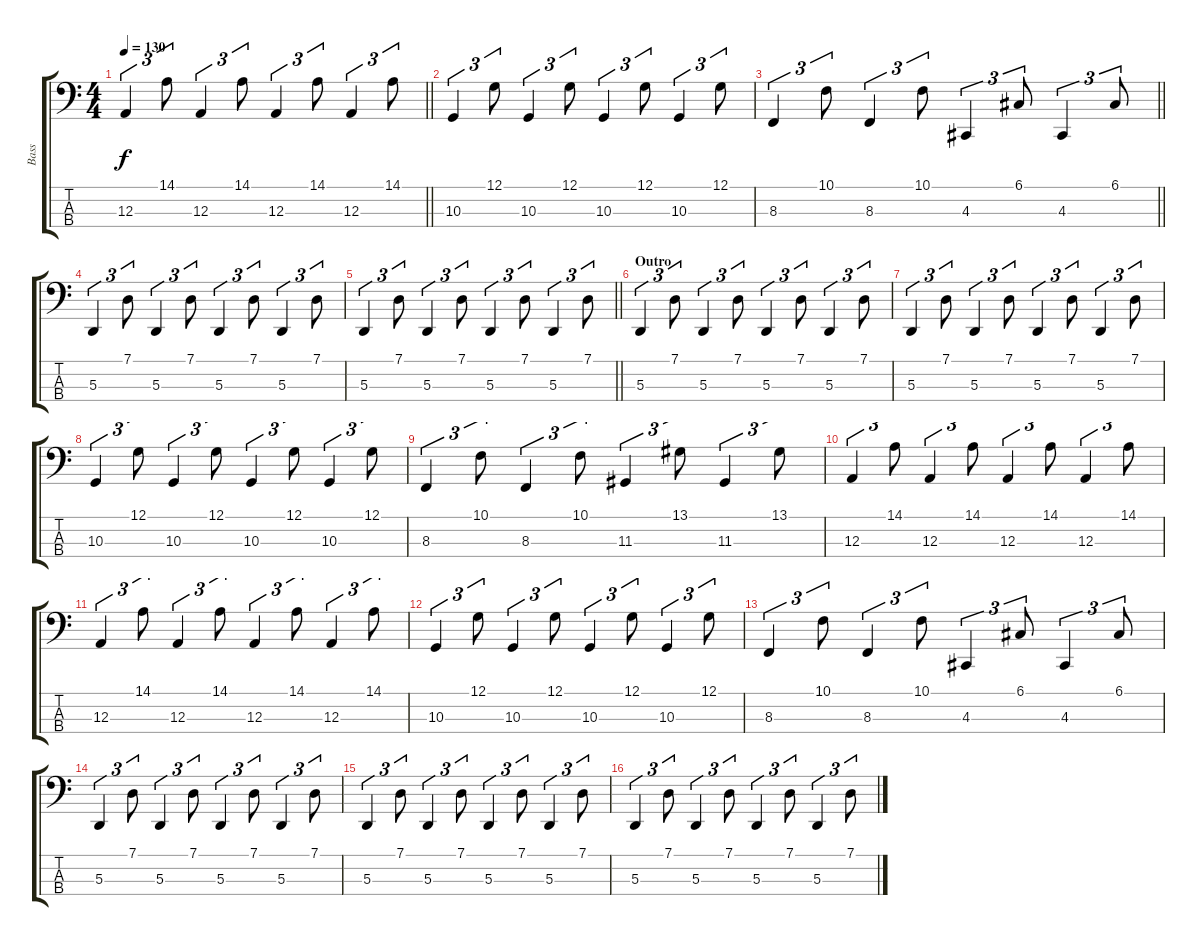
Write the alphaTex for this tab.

\track ("Bass" "Bass") {instrument lead2sawtooth}
\staff {score tabs}
\tuning (G2 D2 A1 E1) {hide}
\ts (4 4)
\tempo 130
\clef f4
\barLineRight lightlight
\ks c
12.3.4{tu (3 2) dy f} 14.1.8{tu (3 2)} 12.3.4{tu (3 2)} 14.1.8{tu (3 2)} 12.3.4{tu (3 2)} 14.1.8{tu (3 2)} 12.3.4{tu (3 2)} 14.1.8{tu (3 2)} |
10.3.4{tu (3 2)} 12.1.8{tu (3 2)} 10.3.4{tu (3 2)} 12.1.8{tu (3 2)} 10.3.4{tu (3 2)} 12.1.8{tu (3 2)} 10.3.4{tu (3 2)} 12.1.8{tu (3 2)} |
\barLineRight lightlight
8.3.4{tu (3 2)} 10.1.8{tu (3 2)} 8.3.4{tu (3 2)} 10.1.8{tu (3 2)} 4.3.4{tu (3 2)} 6.1.8{tu (3 2)} 4.3.4{tu (3 2)} 6.1.8{tu (3 2)} |
5.3.4{tu (3 2)} 7.1.8{tu (3 2)} 5.3.4{tu (3 2)} 7.1.8{tu (3 2)} 5.3.4{tu (3 2)} 7.1.8{tu (3 2)} 5.3.4{tu (3 2)} 7.1.8{tu (3 2)} |
\barLineRight lightlight
5.3.4{tu (3 2)} 7.1.8{tu (3 2)} 5.3.4{tu (3 2)} 7.1.8{tu (3 2)} 5.3.4{tu (3 2)} 7.1.8{tu (3 2)} 5.3.4{tu (3 2)} 7.1.8{tu (3 2)} |
\section ("" "Outro")
5.3.4{tu (3 2)} 7.1.8{tu (3 2)} 5.3.4{tu (3 2)} 7.1.8{tu (3 2)} 5.3.4{tu (3 2)} 7.1.8{tu (3 2)} 5.3.4{tu (3 2)} 7.1.8{tu (3 2)} |
5.3.4{tu (3 2)} 7.1.8{tu (3 2)} 5.3.4{tu (3 2)} 7.1.8{tu (3 2)} 5.3.4{tu (3 2)} 7.1.8{tu (3 2)} 5.3.4{tu (3 2)} 7.1.8{tu (3 2)} |
10.3.4{tu (3 2)} 12.1.8{tu (3 2)} 10.3.4{tu (3 2)} 12.1.8{tu (3 2)} 10.3.4{tu (3 2)} 12.1.8{tu (3 2)} 10.3.4{tu (3 2)} 12.1.8{tu (3 2)} |
8.3.4{tu (3 2)} 10.1.8{tu (3 2)} 8.3.4{tu (3 2)} 10.1.8{tu (3 2)} 11.3.4{tu (3 2)} 13.1.8{tu (3 2)} 11.3.4{tu (3 2)} 13.1.8{tu (3 2)} |
12.3.4{tu (3 2)} 14.1.8{tu (3 2)} 12.3.4{tu (3 2)} 14.1.8{tu (3 2)} 12.3.4{tu (3 2)} 14.1.8{tu (3 2)} 12.3.4{tu (3 2)} 14.1.8{tu (3 2)} |
12.3.4{tu (3 2)} 14.1.8{tu (3 2)} 12.3.4{tu (3 2)} 14.1.8{tu (3 2)} 12.3.4{tu (3 2)} 14.1.8{tu (3 2)} 12.3.4{tu (3 2)} 14.1.8{tu (3 2)} |
10.3.4{tu (3 2)} 12.1.8{tu (3 2)} 10.3.4{tu (3 2)} 12.1.8{tu (3 2)} 10.3.4{tu (3 2)} 12.1.8{tu (3 2)} 10.3.4{tu (3 2)} 12.1.8{tu (3 2)} |
8.3.4{tu (3 2)} 10.1.8{tu (3 2)} 8.3.4{tu (3 2)} 10.1.8{tu (3 2)} 4.3.4{tu (3 2)} 6.1.8{tu (3 2)} 4.3.4{tu (3 2)} 6.1.8{tu (3 2)} |
5.3.4{tu (3 2)} 7.1.8{tu (3 2)} 5.3.4{tu (3 2)} 7.1.8{tu (3 2)} 5.3.4{tu (3 2)} 7.1.8{tu (3 2)} 5.3.4{tu (3 2)} 7.1.8{tu (3 2)} |
5.3.4{tu (3 2)} 7.1.8{tu (3 2)} 5.3.4{tu (3 2)} 7.1.8{tu (3 2)} 5.3.4{tu (3 2)} 7.1.8{tu (3 2)} 5.3.4{tu (3 2)} 7.1.8{tu (3 2)} |
5.3.4{tu (3 2)} 7.1.8{tu (3 2)} 5.3.4{tu (3 2)} 7.1.8{tu (3 2)} 5.3.4{tu (3 2)} 7.1.8{tu (3 2)} 5.3.4{tu (3 2)} 7.1.8{tu (3 2)}
